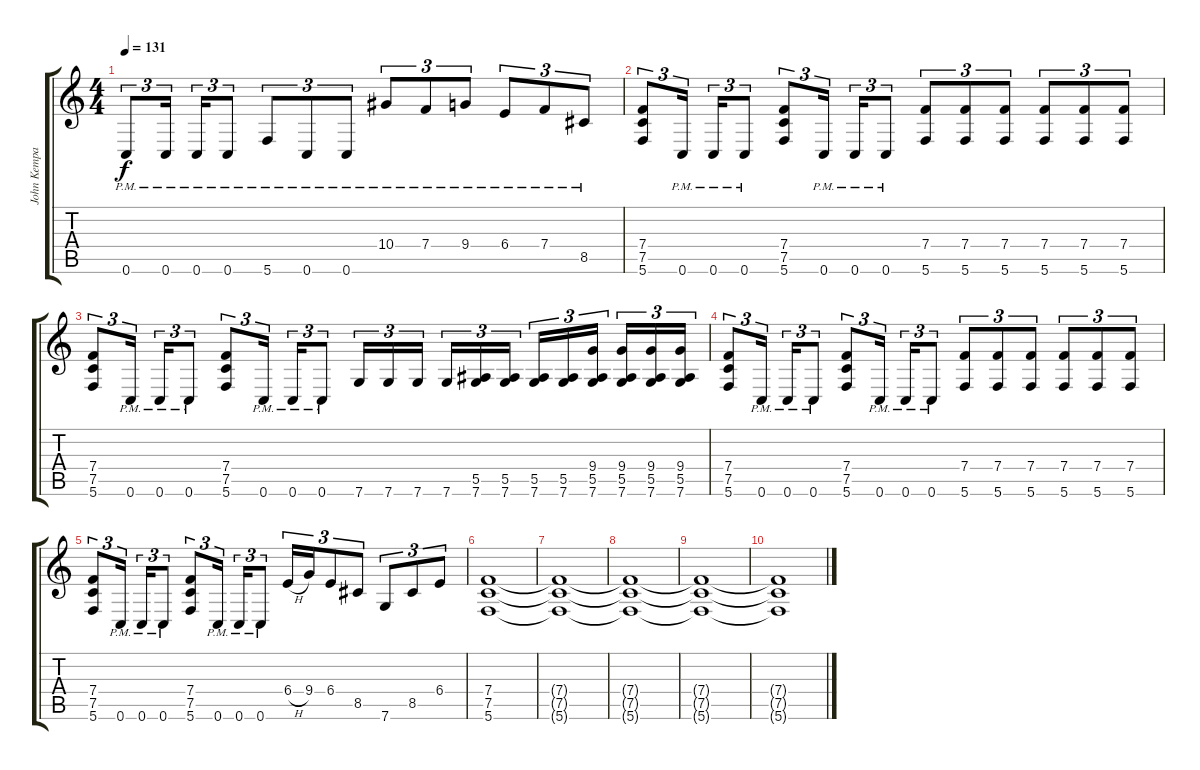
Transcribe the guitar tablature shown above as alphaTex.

\track ("John Kempainen (Rhythm Guitar)" "John Kempa") {instrument distortionguitar}
\staff {score tabs}
\tuning (C4 G3 Eb3 Bb2 F2 C2) {hide}
\ts (4 4)
\tempo 131
\clef g2
\ks c
0.6{pm}.8{tu (3 2) dy f} 0.6{pm}.16{tu (3 2)} 0.6{pm}.16{tu (3 2)} 0.6{pm}.8{tu (3 2)} 5.6{pm}.8{tu (3 2)} 0.6{pm}.8{tu (3 2)} 0.6{pm}.8{tu (3 2)} 10.4{pm}.8{tu (3 2)} 7.4{pm}.8{tu (3 2)} 9.4{pm}.8{tu (3 2)} 6.4{pm}.8{tu (3 2)} 7.4{pm}.8{tu (3 2)} 8.5{pm}.8{tu (3 2)} |
(7.4 7.5 5.6).8{tu (3 2)} 0.6{pm}.16{tu (3 2)} 0.6{pm}.16{tu (3 2)} 0.6{pm}.8{tu (3 2)} (7.4 7.5 5.6).8{tu (3 2)} 0.6{pm}.16{tu (3 2)} 0.6{pm}.16{tu (3 2)} 0.6{pm}.8{tu (3 2)} (7.4 5.6).8{tu (3 2)} (7.4 5.6).8{tu (3 2)} (7.4 5.6).8{tu (3 2)} (7.4 5.6).8{tu (3 2)} (7.4 5.6).8{tu (3 2)} (7.4 5.6).8{tu (3 2)} |
(7.4 7.5 5.6).8{tu (3 2)} 0.6{pm}.16{tu (3 2)} 0.6{pm}.16{tu (3 2)} 0.6{pm}.8{tu (3 2)} (7.4 7.5 5.6).8{tu (3 2)} 0.6{pm}.16{tu (3 2)} 0.6{pm}.16{tu (3 2)} 0.6{pm}.8{tu (3 2)} 7.6.16{tu (3 2)} 7.6.16{tu (3 2)} 7.6.16{tu (3 2)} 7.6.16{tu (3 2)} (5.5 7.6).16{tu (3 2)} (5.5 7.6).16{tu (3 2)} (5.5 7.6).16{tu (3 2)} (5.5 7.6).16{tu (3 2)} (9.4 5.5 7.6).16{tu (3 2)} (9.4 5.5 7.6).16{tu (3 2)} (9.4 5.5 7.6).16{tu (3 2)} (9.4 5.5 7.6).16{tu (3 2)} |
(7.4 7.5 5.6).8{tu (3 2)} 0.6{pm}.16{tu (3 2)} 0.6{pm}.16{tu (3 2)} 0.6{pm}.8{tu (3 2)} (7.4 7.5 5.6).8{tu (3 2)} 0.6{pm}.16{tu (3 2)} 0.6{pm}.16{tu (3 2)} 0.6{pm}.8{tu (3 2)} (7.4 5.6).8{tu (3 2)} (7.4 5.6).8{tu (3 2)} (7.4 5.6).8{tu (3 2)} (7.4 5.6).8{tu (3 2)} (7.4 5.6).8{tu (3 2)} (7.4 5.6).8{tu (3 2)} |
(7.4 7.5 5.6).8{tu (3 2)} 0.6{pm}.16{tu (3 2)} 0.6{pm}.16{tu (3 2)} 0.6{pm}.8{tu (3 2)} (7.4 7.5 5.6).8{tu (3 2)} 0.6{pm}.16{tu (3 2)} 0.6{pm}.16{tu (3 2)} 0.6{pm}.8{tu (3 2)} 6.4{h}.16{tu (3 2)} 9.4.16{tu (3 2)} 6.4.8{tu (3 2)} 8.5.8{tu (3 2)} 7.6.8{tu (3 2)} 8.5.8{tu (3 2)} 6.4.8{tu (3 2)} |
(7.4 7.5 5.6).1 |
(7.4{t} 7.5{t} 5.6{t}).1 |
(7.4{t} 7.5{t} 5.6{t}).1 |
(7.4{t} 7.5{t} 5.6{t}).1 |
(7.4{t} 7.5{t} 5.6{t}).1
